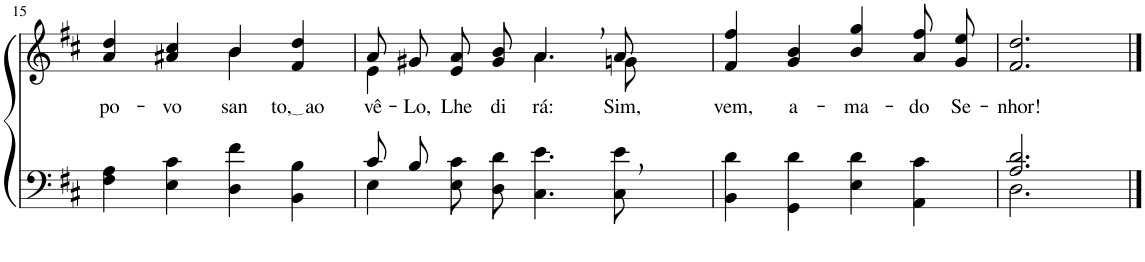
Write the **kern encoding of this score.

**kern	**kern	**text
*part2	*part1	*part1
*staff2	*staff1	*staff1
*I"Parte III e IV	*I"Parte I e II	*
!!LO:PB:g=z
*clefF4	*clefG2	*
*Trd1c2	*Trd1c2	*
*k[f#c#]	*k[f#c#]	*
*M4/4	*M4/4	*
=15	=15	=15
*	*^	*
!	!	!	!LO:LY:b
4F#\ 4A\	2ryy	4a/ 4dd/	po-
!	!	!	!LO:LY:b
4E\ 4c#\	.	4a#X/ 4cc#/	-vo
!	!	!	!LO:LY:b
4D\ 4f#\	4b\	4b/	san-
!	!	!	!LO:LY:b
4BB\ 4B\	4ryy	4f#/ 4dd/	to, ao
=16	=16	=16	=16
*^	*	*	*
!	!	!	!	!LO:LY:b
8c#/L	4E\	8a/L	4e\	vê-
!	!	!	!	!LO:LY:b
8B/J	.	8g#X/J	.	-Lo,
!	!	!	!	!LO:LY:b
4ryy	8E\ 8c#\L	8e/ 8a/L	4ryy	Lhe
!	!	!	!	!LO:LY:b
.	8D\ 8d\J	8g#/ 8b/J	.	di-
!	!	!	!	!LO:LY:b
2ryy	4.C#\ 4.e\	4.a,/	4.a\	-rá:
!	!	!	!	!LO:LY:b
.	8C#\ 8e\	8a/	8gn\	Sim,
=17	=17	=17	=17	=17
!	!	!	!	!LO:LY:b
*v	*v	*	*	*
*	*v	*v	*
4BB\ 4d\	4f#/ 4ff#/	vem,
!	!	!LO:LY:b
4GG\ 4d\	4g/ 4b/	a-
!	!	!LO:LY:b
4E\ 4d\	4b/ 4gg/	-ma-
!	!	!LO:LY:b
4AA\ 4c#\	8a\ 8ff#\L	-do
!	!	!LO:LY:b
.	8g\ 8ee\J	Se-
=18	=18	=18
*^	*	*
!	!	!	!LO:LY:b
2.A/ 2.d/	2.D\	2.f#/ 2.dd/	-nhor!
*v	*v	*	*
==	==	==
*-	*-	*-
